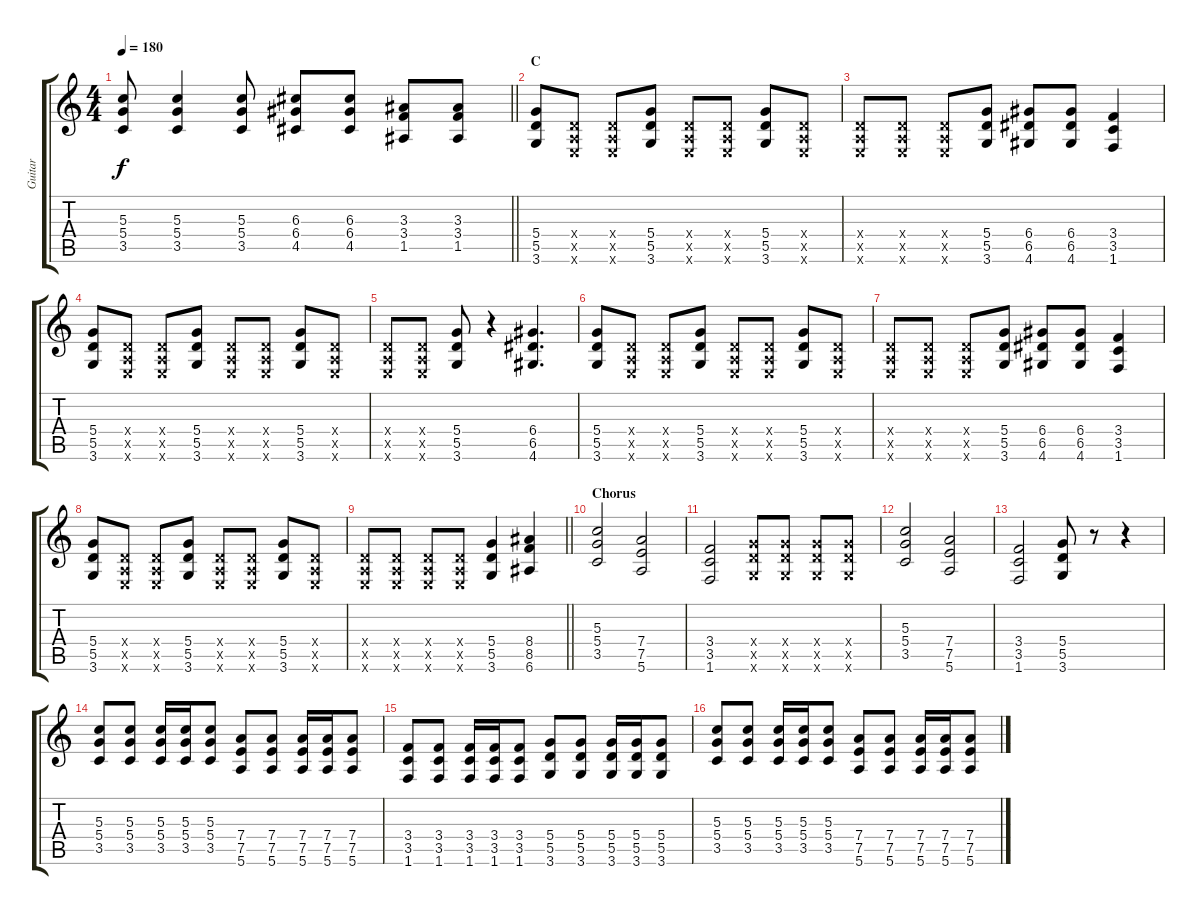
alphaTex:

\track ("Guitar" "Guitar") {instrument overdrivenguitar}
\staff {score tabs}
\tuning (E4 B3 G3 D3 A2 E2) {hide}
\ts (4 4)
\tempo 180
\clef g2
\barLineRight lightlight
\ks c
(5.3 5.4 3.5).8{dy f} (5.3 5.4 3.5).4 (5.3 5.4 3.5).8 (6.3 6.4 4.5).8 (6.3 6.4 4.5).8 (3.3 3.4 1.5).8 (3.3 3.4 1.5).8 |
\section ("" "C")
(5.4 5.5 3.6).8 (0.4{x} 0.5{x} 0.6{x}).8 (0.4{x} 0.5{x} 0.6{x}).8 (5.4 5.5 3.6).8 (0.4{x} 0.5{x} 0.6{x}).8 (0.4{x} 0.5{x} 0.6{x}).8 (5.4 5.5 3.6).8 (0.4{x} 0.5{x} 0.6{x}).8 |
(0.4{x} 0.5{x} 0.6{x}).8 (0.4{x} 0.5{x} 0.6{x}).8 (0.4{x} 0.5{x} 0.6{x}).8 (5.4 5.5 3.6).8 (6.4 6.5 4.6).8 (6.4 6.5 4.6).8 (3.4 3.5 1.6).4 |
(5.4 5.5 3.6).8 (0.4{x} 0.5{x} 0.6{x}).8 (0.4{x} 0.5{x} 0.6{x}).8 (5.4 5.5 3.6).8 (0.4{x} 0.5{x} 0.6{x}).8 (0.4{x} 0.5{x} 0.6{x}).8 (5.4 5.5 3.6).8 (0.4{x} 0.5{x} 0.6{x}).8 |
(0.4{x} 0.5{x} 0.6{x}).8 (0.4{x} 0.5{x} 0.6{x}).8 (5.4 5.5 3.6).8 r.4 (6.4 6.5 4.6).4{d} |
(5.4 5.5 3.6).8 (0.4{x} 0.5{x} 0.6{x}).8 (0.4{x} 0.5{x} 0.6{x}).8 (5.4 5.5 3.6).8 (0.4{x} 0.5{x} 0.6{x}).8 (0.4{x} 0.5{x} 0.6{x}).8 (5.4 5.5 3.6).8 (0.4{x} 0.5{x} 0.6{x}).8 |
(0.4{x} 0.5{x} 0.6{x}).8 (0.4{x} 0.5{x} 0.6{x}).8 (0.4{x} 0.5{x} 0.6{x}).8 (5.4 5.5 3.6).8 (6.4 6.5 4.6).8 (6.4 6.5 4.6).8 (3.4 3.5 1.6).4 |
(5.4 5.5 3.6).8 (0.4{x} 0.5{x} 0.6{x}).8 (0.4{x} 0.5{x} 0.6{x}).8 (5.4 5.5 3.6).8 (0.4{x} 0.5{x} 0.6{x}).8 (0.4{x} 0.5{x} 0.6{x}).8 (5.4 5.5 3.6).8 (0.4{x} 0.5{x} 0.6{x}).8 |
\barLineRight lightlight
(0.4{x} 0.5{x} 0.6{x}).8 (0.4{x} 0.5{x} 0.6{x}).8 (0.4{x} 0.5{x} 0.6{x}).8 (0.4{x} 0.5{x} 0.6{x}).8 (5.4 5.5 3.6).4 (8.4 8.5 6.6).4 |
\section ("" "Chorus")
(5.3 5.4 3.5).2 (7.4 7.5 5.6).2 |
(3.4 3.5 1.6).2 (5.4{x} 5.5{x} 3.6{x}).8 (5.4{x} 5.5{x} 3.6{x}).8 (5.4{x} 5.5{x} 3.6{x}).8 (5.4{x} 5.5{x} 3.6{x}).8 |
(5.3 5.4 3.5).2 (7.4 7.5 5.6).2 |
(3.4 3.5 1.6).2 (5.4 5.5 3.6).8 r.8 r.4 |
(5.3 5.4 3.5).8 (5.3 5.4 3.5).8 (5.3 5.4 3.5).16 (5.3 5.4 3.5).16 (5.3 5.4 3.5).8 (7.4 7.5 5.6).8 (7.4 7.5 5.6).8 (7.4 7.5 5.6).16 (7.4 7.5 5.6).16 (7.4 7.5 5.6).8 |
(3.4 3.5 1.6).8 (3.4 3.5 1.6).8 (3.4 3.5 1.6).16 (3.4 3.5 1.6).16 (3.4 3.5 1.6).8 (5.4 5.5 3.6).8 (5.4 5.5 3.6).8 (5.4 5.5 3.6).16 (5.4 5.5 3.6).16 (5.4 5.5 3.6).8 |
(5.3 5.4 3.5).8 (5.3 5.4 3.5).8 (5.3 5.4 3.5).16 (5.3 5.4 3.5).16 (5.3 5.4 3.5).8 (7.4 7.5 5.6).8 (7.4 7.5 5.6).8 (7.4 7.5 5.6).16 (7.4 7.5 5.6).16 (7.4 7.5 5.6).8
